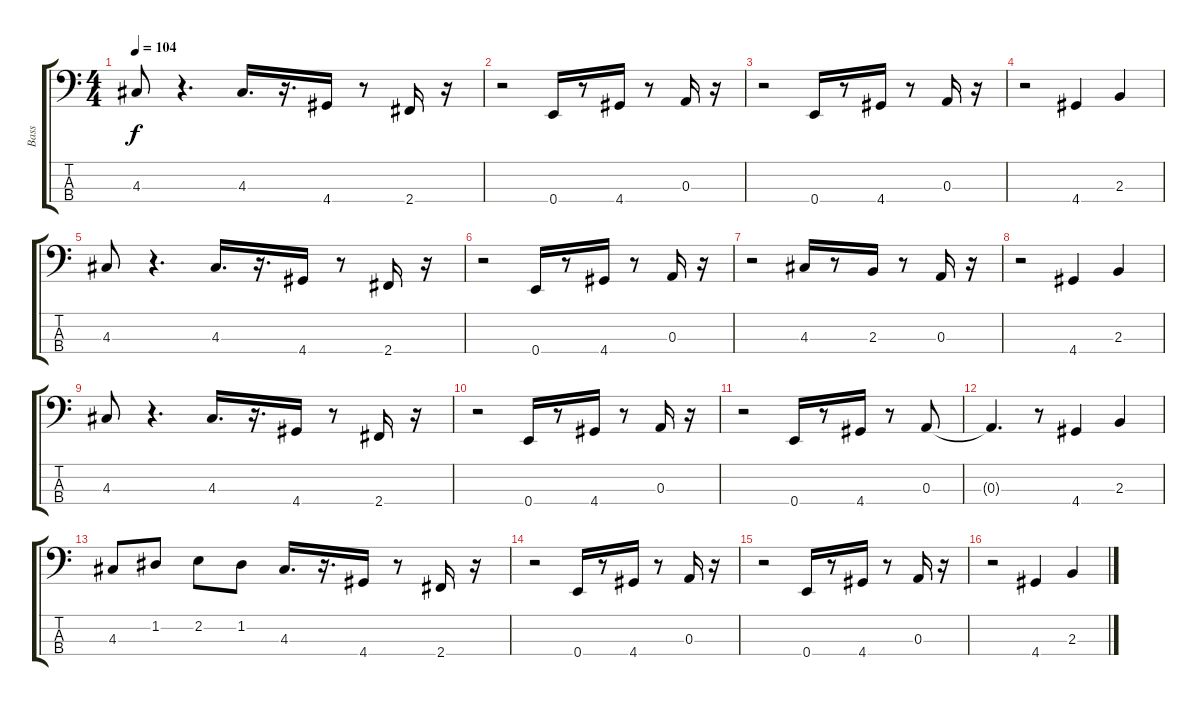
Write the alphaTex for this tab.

\track ("Bass" "Bass") {instrument acousticbass}
\staff {score tabs}
\tuning (G2 D2 A1 E1) {hide}
\ts (4 4)
\tempo 104
\clef f4
\ks c
4.3.8{dy f} r.4{d} 4.3.16{d} r.16{d} 4.4.16 r.8 2.4.16 r.16 |
r.2 0.4.16 r.8 4.4.16 r.8 0.3.16 r.16 |
r.2 0.4.16 r.8 4.4.16 r.8 0.3.16 r.16 |
r.2 4.4.4 2.3.4 |
4.3.8 r.4{d} 4.3.16{d} r.16{d} 4.4.16 r.8 2.4.16 r.16 |
r.2 0.4.16 r.8 4.4.16 r.8 0.3.16 r.16 |
r.2 4.3.16 r.8 2.3.16 r.8 0.3.16 r.16 |
r.2 4.4.4 2.3.4 |
4.3.8 r.4{d} 4.3.16{d} r.16{d} 4.4.16 r.8 2.4.16 r.16 |
r.2 0.4.16 r.8 4.4.16 r.8 0.3.16 r.16 |
r.2 0.4.16 r.8 4.4.16 r.8 0.3.8 |
0.3{t}.4{d} r.8 4.4.4 2.3.4 |
4.3.8 1.2.8 2.2.8 1.2.8 4.3.16{d} r.16{d} 4.4.16 r.8 2.4.16 r.16 |
r.2 0.4.16 r.8 4.4.16 r.8 0.3.16 r.16 |
r.2 0.4.16 r.8 4.4.16 r.8 0.3.16 r.16 |
r.2 4.4.4 2.3.4
